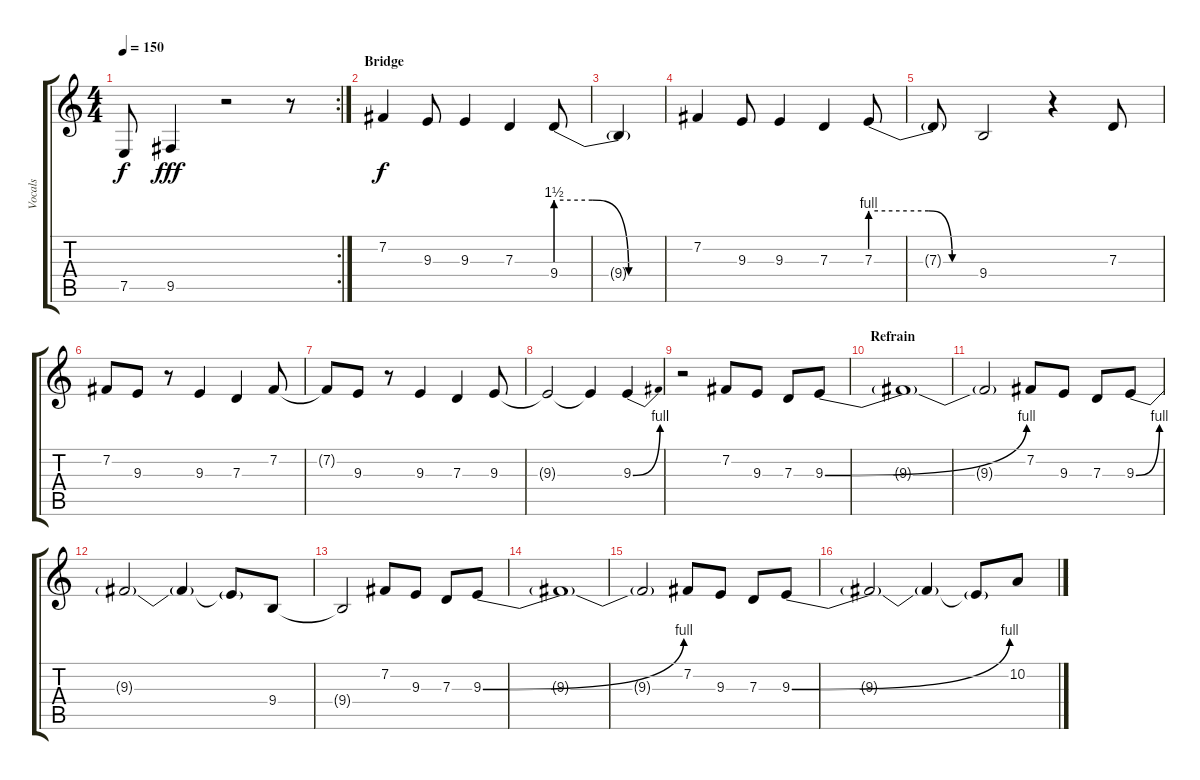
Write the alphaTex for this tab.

\track ("Vocals" "Vocals") {instrument cello}
\staff {score tabs}
\tuning (E4 B3 G3 D3 A2 E2) {hide}
\rc 2
\ts (4 4)
\tempo 150
\clef g2
\ks c
7.5{t}.8{dy f} 9.5.4{dy fff} r.2 r.8 |
\section ("" "Bridge")
7.2.4{dy f} 9.3.8 9.3.4 7.3.4 9.4{be (custom 0 6 20 6 40 0 60 0)}.8 |
9.4{t}.4 |
7.2.4 9.3.8 9.3.4 7.3.4 7.3{be (custom 0 4 20 4 32 4 45 0 60 0)}.8 |
7.3{t}.8 9.4.2 r.4 7.3.8 |
7.2.8 9.3.8 r.8 9.3.4 7.3.4 7.2.8 |
7.2{t}.8 9.3.8 r.8 9.3.4 7.3.4 9.3.8 |
9.3{t}.2 9.3{t}.4 9.3{be (bend 0 0 60 4)}.4 |
r.2 7.2.8 9.3.8 7.3.8 9.3{be (bend 0 0 60 4)}.8 |
\section ("" "Refrain")
9.3{t}.1 |
9.3{t}.2 7.2.8 9.3.8 7.3.8 9.3{be (bend 0 0 60 4)}.8 |
9.3{t}.2 9.3{t}.4 9.3{t}.8 9.4.8 |
9.4{t}.2 7.2.8 9.3.8 7.3.8 9.3{be (bend 0 0 60 4)}.8 |
9.3{t}.1 |
9.3{t}.2 7.2.8 9.3.8 7.3.8 9.3{be (bend 0 0 60 4)}.8 |
9.3{t}.2 9.3{t}.4 9.3{t}.8 10.2.8
